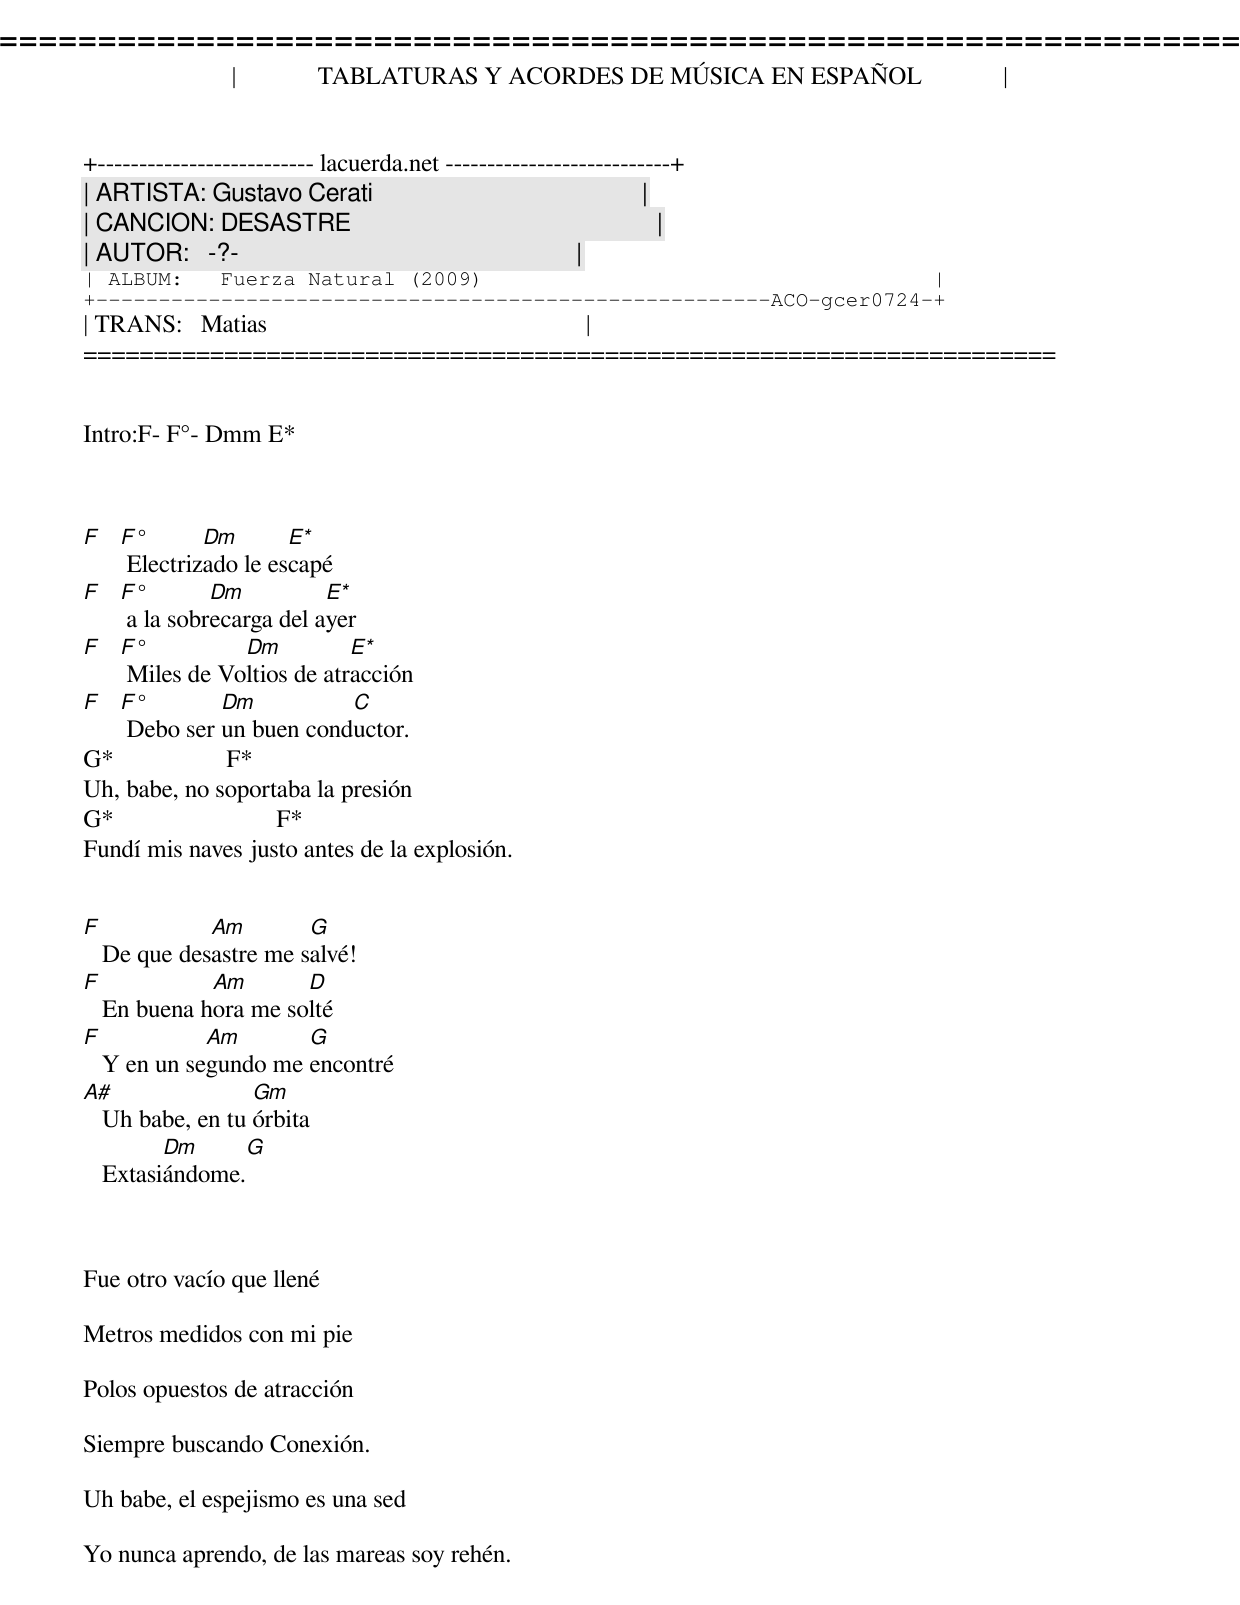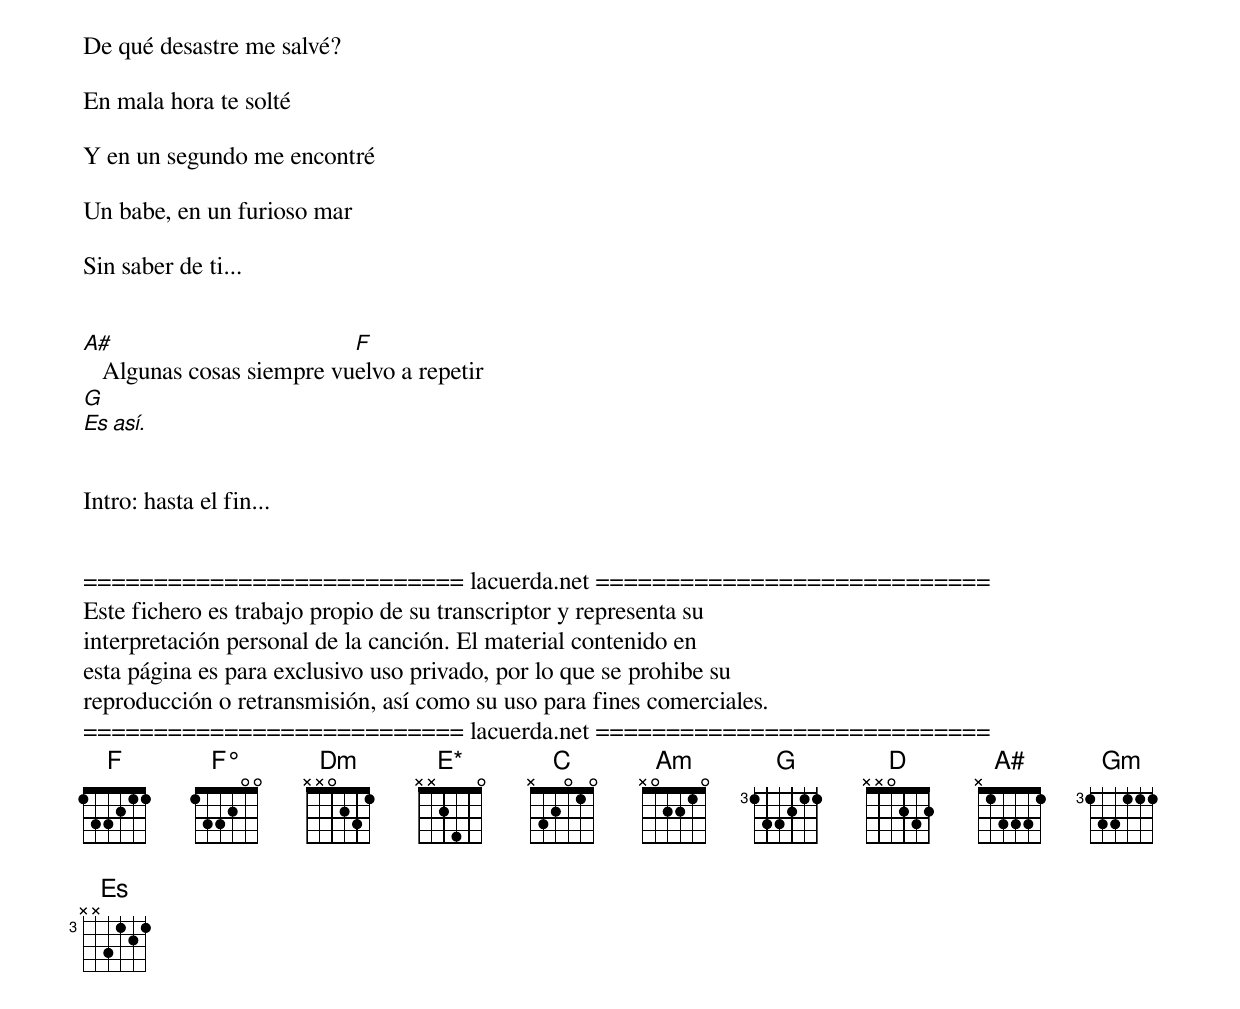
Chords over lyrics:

=====================================================================
|             TABLATURAS Y ACORDES DE MÚSICA EN ESPAÑOL             |
+-------------------------- lacuerda.net ---------------------------+
| ARTISTA: Gustavo Cerati                                           |
| CANCION: DESASTRE                                                 |
| AUTOR:   -?-                                                      |
| ALBUM:   Fuerza Natural (2009)                                    |
+------------------------------------------------------ACO-gcer0724-+
| TRANS:   Matias                                                   |
=====================================================================

F:  133211
F°: 133200
Dm:  xx0231
E*:   xx2450
G*:  xx9787
F*:  xx7565
G:  355433
Gm:  355333
Am: x02210
C:  x32010

Intro:F- F°- Dmm E*



F  F°       Dm       E*
    Electrizado le escapé
F  F°        Dm          E*
    a la sobrecarga del ayer
F  F°          Dm          E*
    Miles de Voltios de atracción
F  F°        Dm          C
    Debo ser un buen conductor.
G*                  F*
Uh, babe, no soportaba la presión
G*                          F*
Fundí mis naves justo antes de la explosión.


F            Am        G
   De que desastre me salvé!
F            Am       D
   En buena hora me solté
F            Am       G
   Y en un segundo me encontré
A#                Gm
   Uh babe, en tu órbita
         Dm         G
   Extasiándome.



Fue otro vacío que llené

Metros medidos con mi pie

Polos opuestos de atracción

Siempre buscando Conexión.

Uh babe, el espejismo es una sed

Yo nunca aprendo, de las mareas soy rehén.



De qué desastre me salvé?

En mala hora te solté

Y en un segundo me encontré

Un babe, en un furioso mar

Sin saber de ti...


A#                         F
   Algunas cosas siempre vuelvo a repetir
      G
Es así.


Intro: hasta el fin...


=========================== lacuerda.net ============================
Este fichero es trabajo propio de su transcriptor y representa su
interpretación personal de la canción. El material contenido en
esta página es para exclusivo uso privado, por lo que se prohibe su
reproducción o retransmisión, así como su uso para fines comerciales.
=========================== lacuerda.net ============================
